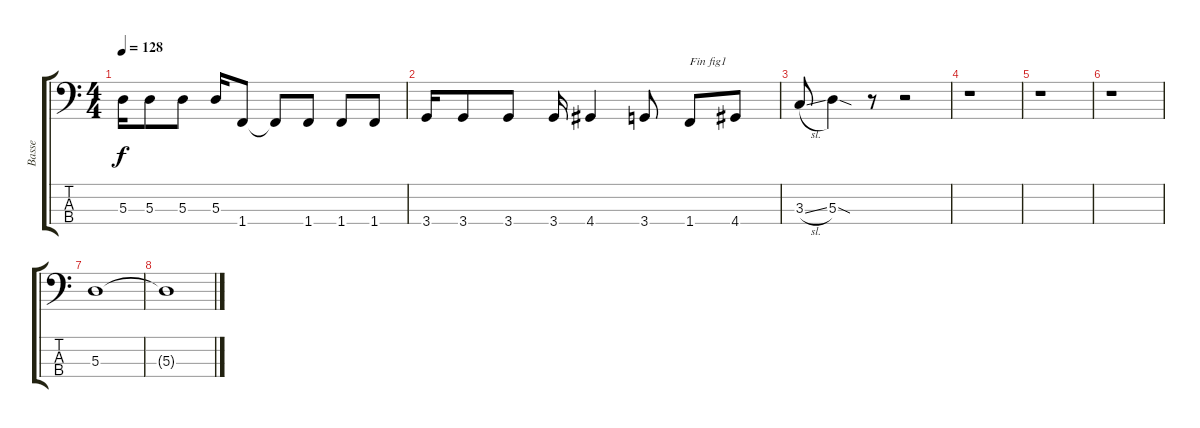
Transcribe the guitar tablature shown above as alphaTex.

\track ("Basse" "Basse") {instrument electricbasspick}
\staff {score tabs}
\tuning (G2 D2 A1 E1) {hide}
\ts (4 4)
\tempo 128
\clef f4
\ks c
5.3.16{dy f} 5.3.8 5.3.8 5.3.16 1.4.8 1.4{t}.8 1.4.8 1.4.8 1.4.8 |
3.4.16 3.4.8 3.4.8 3.4.16 4.4.4 3.4.8 1.4.8{txt "Fin fig1"} 4.4.8 |
3.3{sl}.8 5.3{sod}.4 r.8 r.2 |
r.1 |
r.1 |
r.1 |
5.3.1 |
5.3{t}.1
